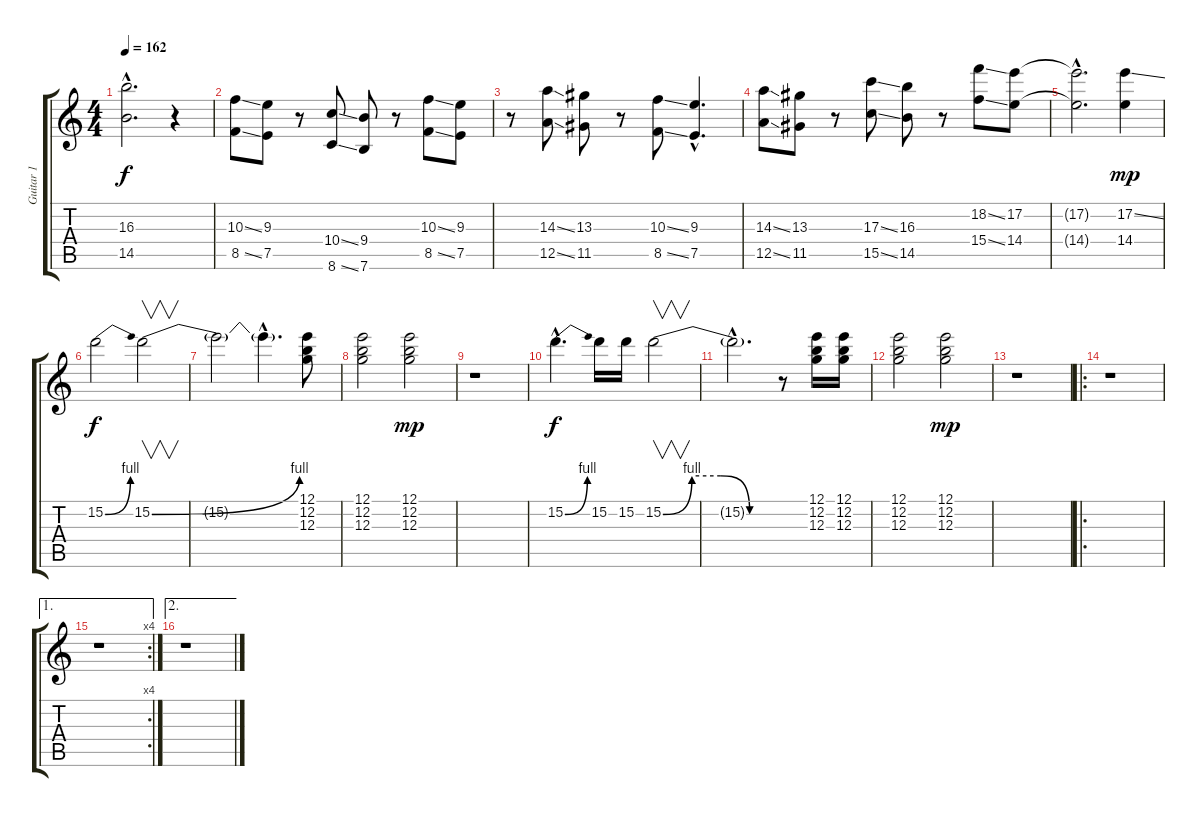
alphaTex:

\track ("Guitar 1" "Guitar 1") {instrument distortionguitar}
\staff {score tabs}
\tuning (E4 B3 G3 D3 A2 E2) {hide}
\ts (4 4)
\tempo 162
\clef g2
\ks c
(16.3{hac t} 14.5{hac t}).2{d dy f} r.4 |
(10.3{ss} 8.5{ss}).8 (9.3 7.5).8 r.8 (10.4{ss} 8.6{ss}).8 (9.4 7.6).8 r.8 (10.3{ss} 8.5{ss}).8 (9.3 7.5).8 |
r.8 (14.3{ss} 12.5{ss}).8 (13.3 11.5).8 r.8 (10.3{ss} 8.5{ss}).8 (9.3{hac} 7.5{hac}).4{d} |
(14.3{ss} 12.5{ss}).8 (13.3 11.5).8 r.8 (17.3{ss} 15.5{ss}).8 (16.3 14.5).8 r.8 (18.2{ss} 15.4{ss}).8 (17.2 14.4).8 |
(17.2{hac t} 14.4{hac t}).2{d} (17.2{ss} 14.4).4{dy mp} |
15.2{be (bend 0 0 60 4)}.2{dy f} 15.2{be (bend 0 0 60 4)}.2{v} |
15.2{t}.2 15.2{hac t}.4{d} (12.1 12.2 12.3).8 |
(12.1 12.2 12.3).2 (12.1 12.2 12.3).2{dy mp} |
r.1 |
15.2{be (bend 0 0 60 4) hac}.4{d dy f} 15.2.16 15.2.16 15.2{be (custom 0 0 15 4 30 4 45 0 60 0)}.2{v} |
15.2{hac t}.2{d} r.8 (12.1 12.2 12.3).16 (12.1 12.2 12.3).16 |
(12.1 12.2 12.3).2 (12.1 12.2 12.3).2{dy mp} |
r.1 |
\ro
r.1 |
\ae 1
\rc 4
r.1 |
\ae 2
r.1
